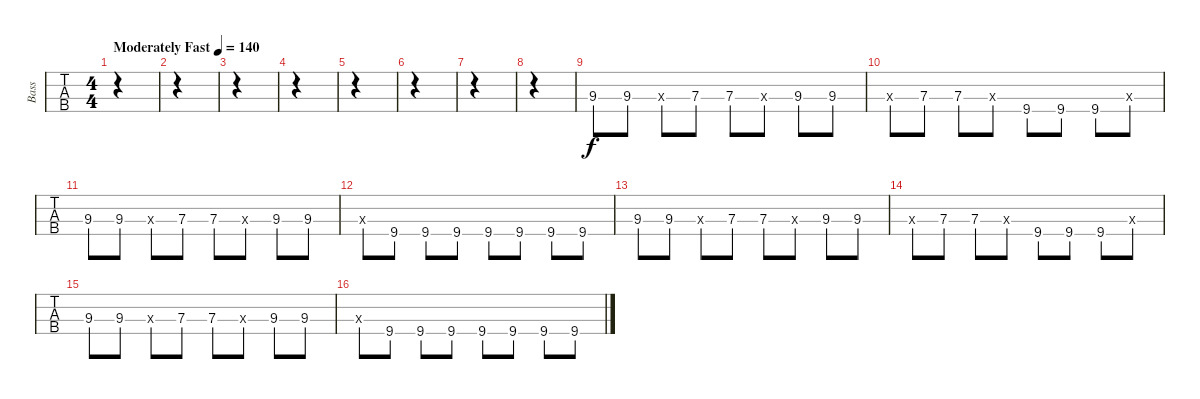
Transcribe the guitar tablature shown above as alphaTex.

\track ("Bass" "Bass") {instrument electricbasspick}
\staff {tabs}
\tuning (G2 D2 A1 E1) {hide}
\ts (4 4)
\tempo (140 "Moderately Fast")
\clef f4
\ks c
|
|
|
|
|
|
|
|
9.3.8 9.3.8 7.3{x}.8 7.3.8 7.3.8 9.3{x}.8 9.3.8 9.3.8 |
0.3{x}.8 7.3.8 7.3.8 9.3{x}.8 9.4.8 9.4.8 9.4.8 0.3{x}.8 |
9.3.8 9.3.8 0.3{x}.8 7.3.8 7.3.8 0.3{x}.8 9.3.8 9.3.8 |
0.3{x}.8 9.4.8 9.4.8 9.4.8 9.4.8 9.4.8 9.4.8 9.4.8 |
9.3.8 9.3.8 7.3{x}.8 7.3.8 7.3.8 9.3{x}.8 9.3.8 9.3.8 |
0.3{x}.8 7.3.8 7.3.8 9.3{x}.8 9.4.8 9.4.8 9.4.8 0.3{x}.8 |
9.3.8 9.3.8 0.3{x}.8 7.3.8 7.3.8 0.3{x}.8 9.3.8 9.3.8 |
0.3{x}.8 9.4.8 9.4.8 9.4.8 9.4.8 9.4.8 9.4.8 9.4.8
